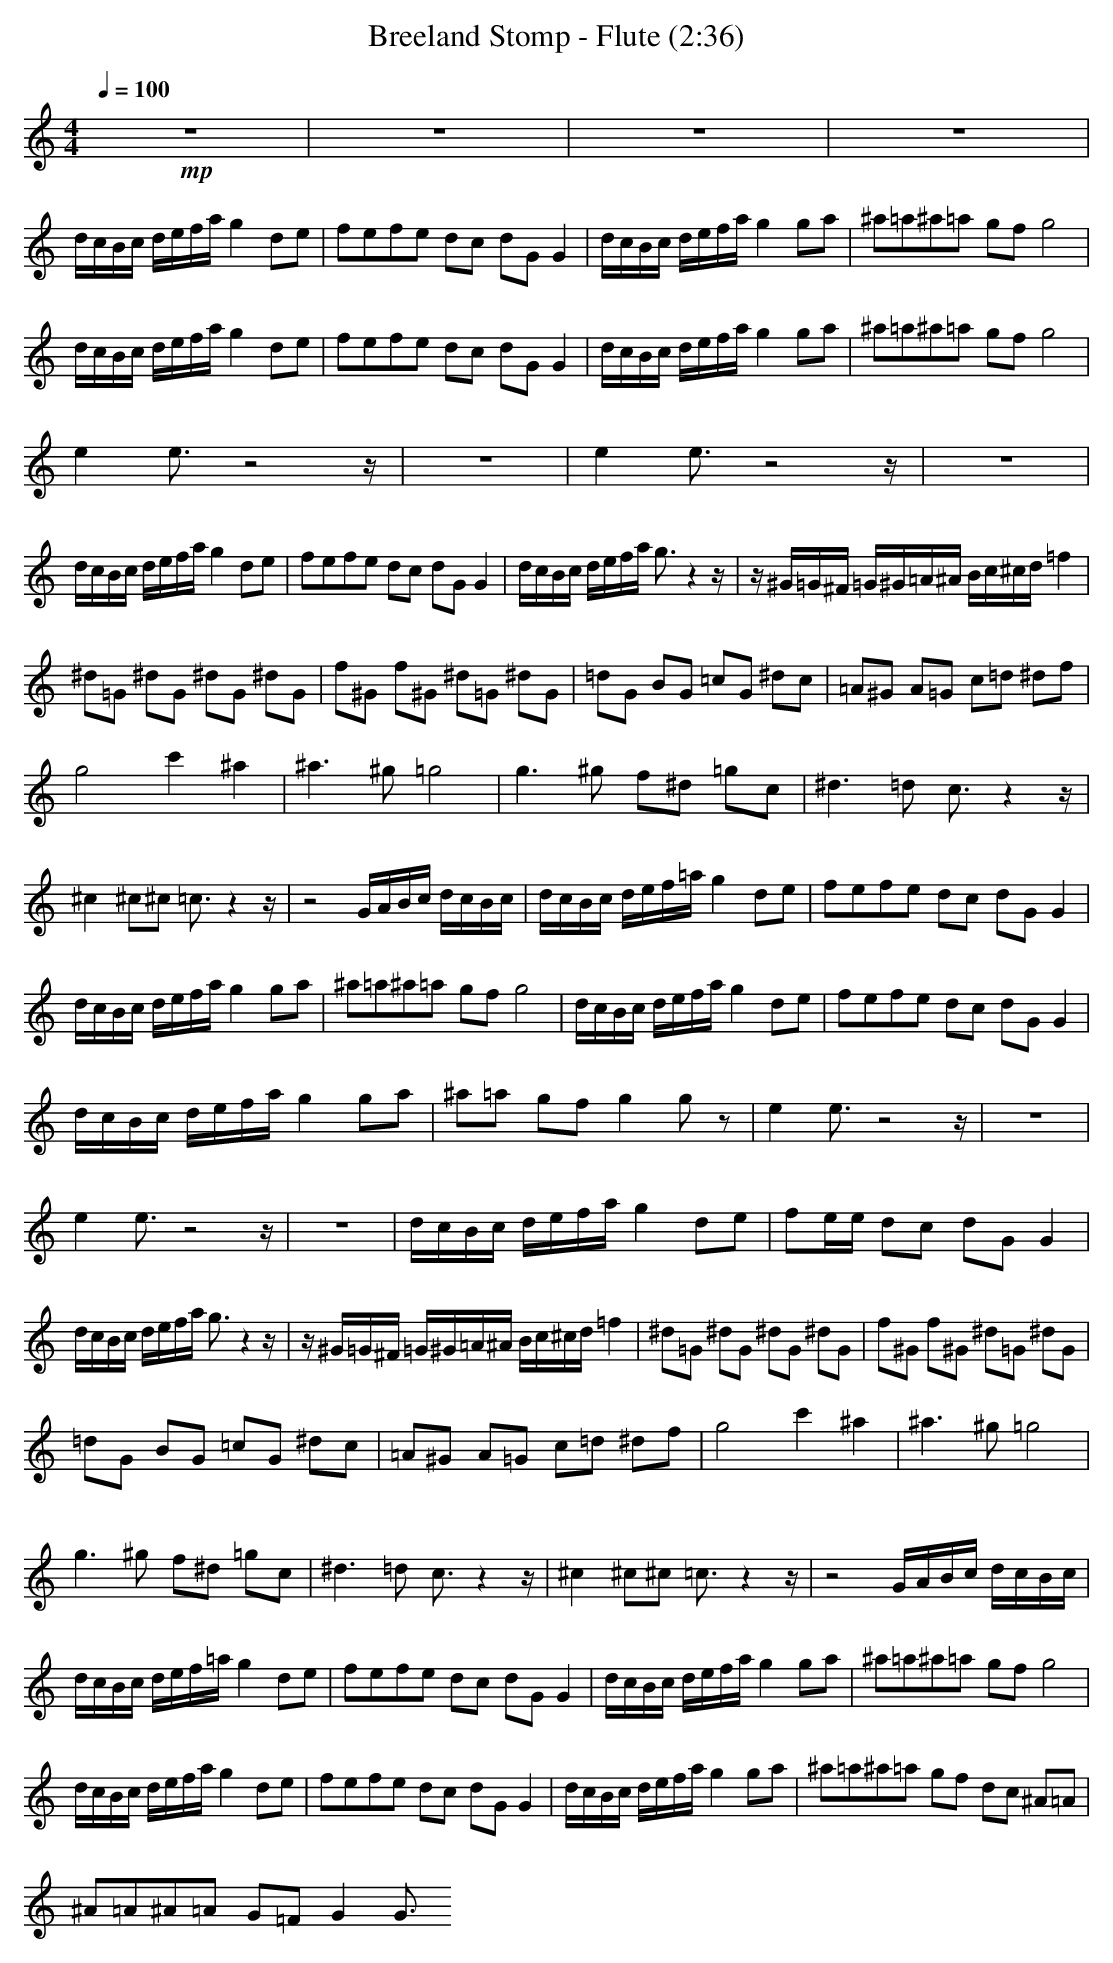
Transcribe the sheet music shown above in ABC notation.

X:1
T:Breeland Stomp - Flute (2:36)
M:4/4
L:1/8
Q:1/4=100
K:C
+mp+
z8|z8|z8|z8|
d/2c/2B/2c/2 d/2e/2f/2a/2 g2 de|fe/3f/3e/3 dc dG G2|d/2c/2B/2c/2 d/2e/2f/2a/2 g2 ga|^a=a/3^a/3=a/3 gf g4|
d/2c/2B/2c/2 d/2e/2f/2a/2 g2 de|fe/3f/3e/3 dc dG G2|d/2c/2B/2c/2 d/2e/2f/2a/2 g2 ga|^a=a/3^a/3=a/3 gf g4|
e2 e3/2z4z/2|z8|e2 e3/2z4z/2|z8|
d/2c/2B/2c/2 d/2e/2f/2a/2 g2 de|fe/3f/3e/3 dc dG G2|d/2c/2B/2c/2 d/2e/2f/2a/2 g3/2z2z/2|z/2^G/2=G/2^F/2 =G/2^G/2=A/2^A/2 B/2c/2^c/2d/2 =f2|
^d=G ^dG ^dG ^dG|f^G f^G ^d=G ^dG|=dG BG =cG ^dc|=A^G A=G c=d ^df|
g4 c'2 ^a2|^a3^g =g4|g3^g f^d =gc|^d3=d c3/2z2z/2|
^c2 ^c^c =c3/2z2z/2|z4 G/2A/2B/2c/2 d/2c/2B/2c/2|d/2c/2B/2c/2 d/2e/2f/2=a/2 g2 de|fe/3f/3e/3 dc dG G2|
d/2c/2B/2c/2 d/2e/2f/2a/2 g2 ga|^a=a/3^a/3=a/3 gf g4|d/2c/2B/2c/2 d/2e/2f/2a/2 g2 de|fe/3f/3e/3 dc dG G2|
d/2c/2B/2c/2 d/2e/2f/2a/2 g2 ga|^a=a gf g2 gz|e2 e3/2z4z/2|z8|
e2 e3/2z4z/2|z8|d/2c/2B/2c/2 d/2e/2f/2a/2 g2 de|fe/2e/2 dc dG G2|
d/2c/2B/2c/2 d/2e/2f/2a/2 g3/2z2z/2|z/2^G/2=G/2^F/2 =G/2^G/2=A/2^A/2 B/2c/2^c/2d/2 =f2|^d=G ^dG ^dG ^dG|f^G f^G ^d=G ^dG|
=dG BG =cG ^dc|=A^G A=G c=d ^df|g4 c'2 ^a2|^a3^g =g4|
g3^g f^d =gc|^d3=d c3/2z2z/2|^c2 ^c^c =c3/2z2z/2|z4 G/2A/2B/2c/2 d/2c/2B/2c/2|
d/2c/2B/2c/2 d/2e/2f/2=a/2 g2 de|fe/3f/3e/3 dc dG G2|d/2c/2B/2c/2 d/2e/2f/2a/2 g2 ga|^a=a/3^a/3=a/3 gf g4|
d/2c/2B/2c/2 d/2e/2f/2a/2 g2 de|fe/3f/3e/3 dc dG G2|d/2c/2B/2c/2 d/2e/2f/2a/2 g2 ga|^a=a/3^a/3=a/3 gf dc ^A=A|
^A=A/3^A/3=A/3 G=F G2 G3/2
